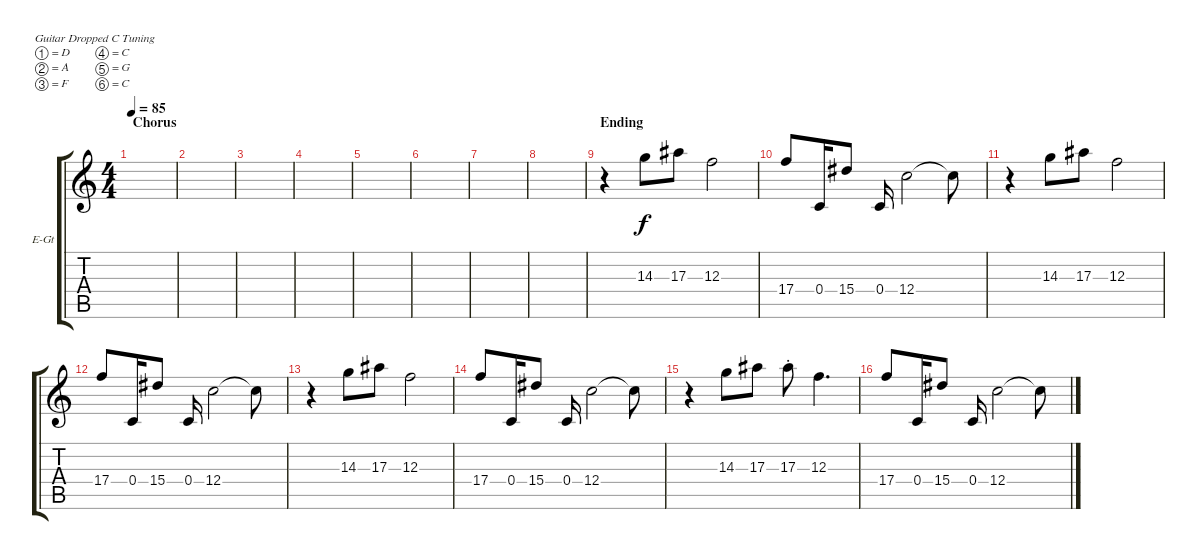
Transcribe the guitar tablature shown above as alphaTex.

\bracketExtendMode groupsimilarinstruments
\firstSystemTrackNameOrientation horizontal
\otherSystemsTrackNameOrientation horizontal
\track ("Electric Guitar 2" "E-Gt") {instrument distortionguitar}
\staff {score tabs}
\tuning (D4 A3 F3 C3 G2 C2)
\ts (4 4)
\section ("" "Chorus")
\tempo 85
\clef g2
\ks c
|
|
|
|
|
|
|
|
\section ("" "Ending")
r.4 14.3.8 17.3.8 12.3.2 |
17.4.8 0.4.16 15.4.8 0.4.16 12.4.2 12.4{t}.8 |
r.4 14.3.8 17.3.8 12.3.2 |
17.4.8 0.4.16 15.4.8 0.4.16 12.4.2 12.4{t}.8 |
r.4 14.3.8 17.3.8 12.3.2 |
17.4.8 0.4.16 15.4.8 0.4.16 12.4.2 12.4{t}.8 |
r.4 14.3.8 17.3.8 17.3{st}.8 12.3.4{d} |
17.4.8 0.4.16 15.4.8 0.4.16 12.4.2 12.4{t}.8
